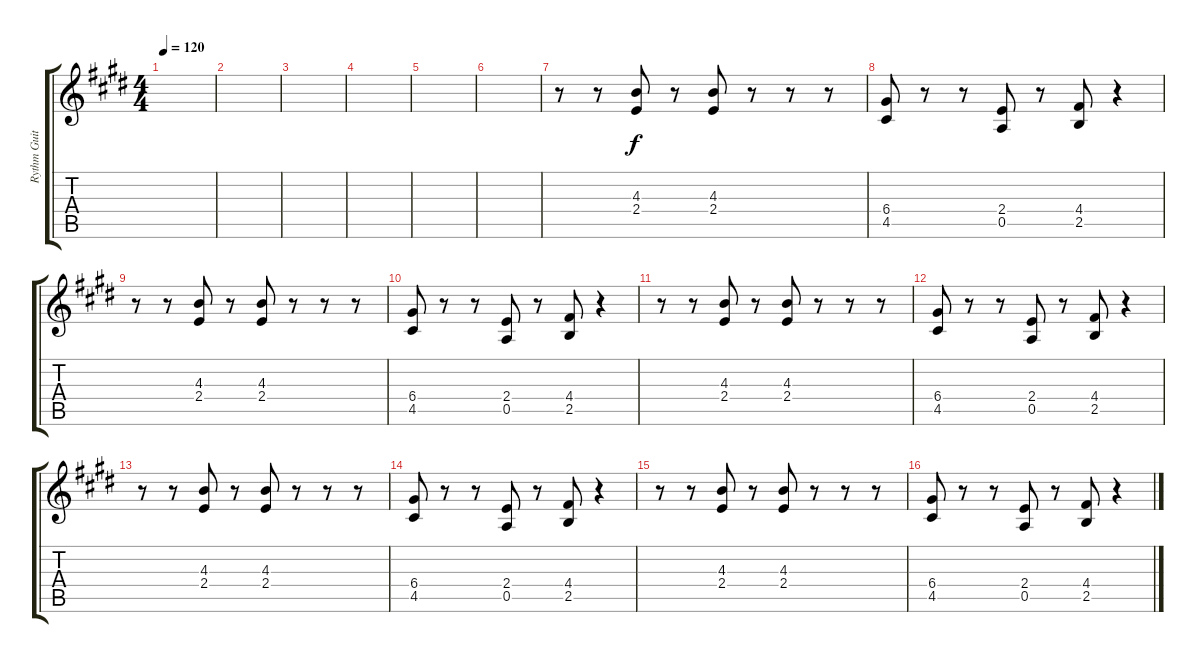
\track ("Rythm Guitar" "Rythm Guit") {instrument distortionguitar}
\staff {score tabs}
\tuning (E4 B3 G3 D3 A2 E2) {hide}
\ts (4 4)
\tempo 120
\clef g2
\ks e
|
|
|
|
|
|
r.8 r.8 (4.3 2.4).8 r.8 (4.3 2.4).8 r.8 r.8 r.8 |
(6.4 4.5).8 r.8 r.8 (2.4 0.5).8 r.8 (4.4 2.5).8 r.4 |
r.8 r.8 (4.3 2.4).8 r.8 (4.3 2.4).8 r.8 r.8 r.8 |
(6.4 4.5).8 r.8 r.8 (2.4 0.5).8 r.8 (4.4 2.5).8 r.4 |
r.8 r.8 (4.3 2.4).8 r.8 (4.3 2.4).8 r.8 r.8 r.8 |
(6.4 4.5).8 r.8 r.8 (2.4 0.5).8 r.8 (4.4 2.5).8 r.4 |
r.8 r.8 (4.3 2.4).8 r.8 (4.3 2.4).8 r.8 r.8 r.8 |
(6.4 4.5).8 r.8 r.8 (2.4 0.5).8 r.8 (4.4 2.5).8 r.4 |
r.8 r.8 (4.3 2.4).8 r.8 (4.3 2.4).8 r.8 r.8 r.8 |
(6.4 4.5).8 r.8 r.8 (2.4 0.5).8 r.8 (4.4 2.5).8 r.4
